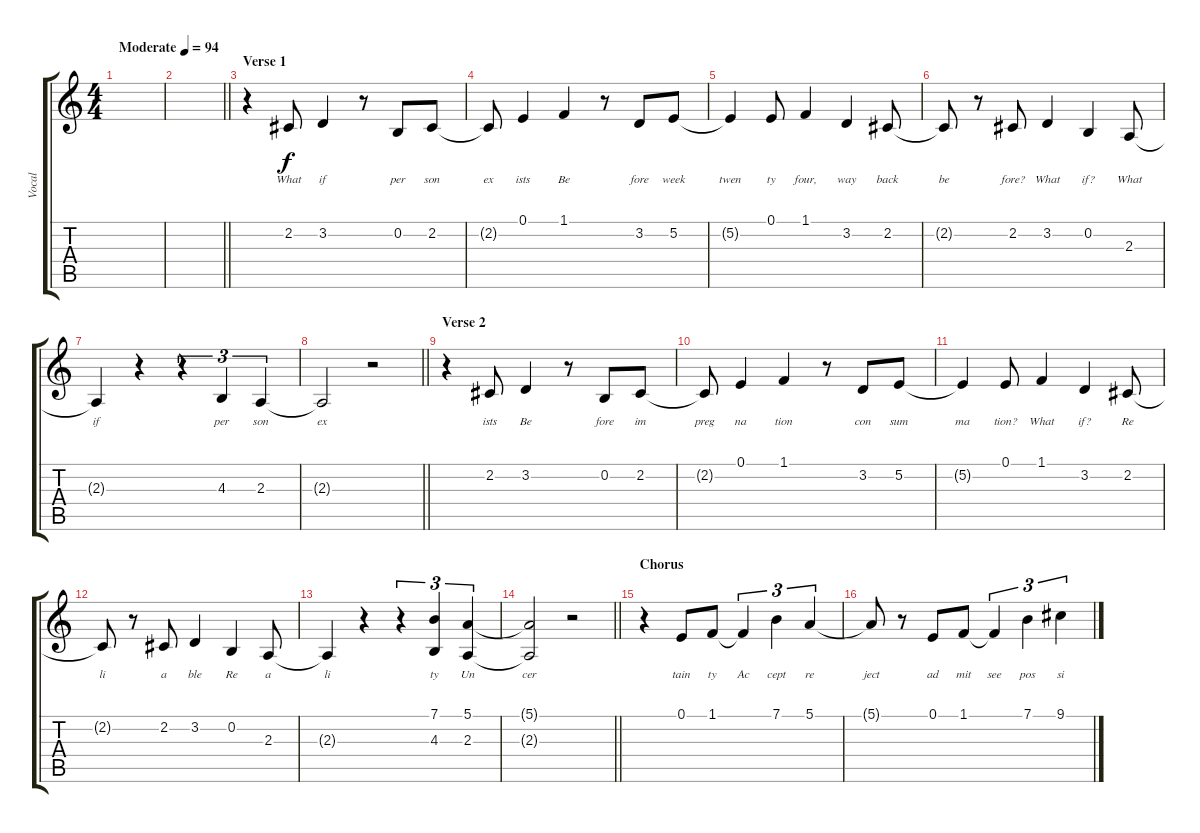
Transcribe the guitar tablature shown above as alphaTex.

\track ("Vocal" "Vocal") {instrument acousticgrandpiano}
\staff {score tabs}
\tuning (E4 B3 G3 D3 A2 E2) {hide}
\ts (4 4)
\tempo (94 "Moderate")
\clef g2
\ks c
|
\barLineRight lightlight
|
\section ("" "Verse 1")
r.4 2.2.8{lyrics (0 "What") lyrics (1 "") lyrics (2 "") lyrics (3 "") lyrics (4 "")} 3.2.4{lyrics (0 "if") lyrics (1 "") lyrics (2 "") lyrics (3 "") lyrics (4 "")} r.8 0.2.8{lyrics (0 "per") lyrics (1 "") lyrics (2 "") lyrics (3 "") lyrics (4 "")} 2.2.8{lyrics (0 "son") lyrics (1 "") lyrics (2 "") lyrics (3 "") lyrics (4 "")} |
2.2{t}.8{lyrics (0 "ex") lyrics (1 "") lyrics (2 "") lyrics (3 "") lyrics (4 "")} 0.1.4{lyrics (0 "ists") lyrics (1 "") lyrics (2 "") lyrics (3 "") lyrics (4 "")} 1.1.4{lyrics (0 "Be") lyrics (1 "") lyrics (2 "") lyrics (3 "") lyrics (4 "")} r.8 3.2.8{lyrics (0 "fore") lyrics (1 "") lyrics (2 "") lyrics (3 "") lyrics (4 "")} 5.2.8{lyrics (0 "week") lyrics (1 "") lyrics (2 "") lyrics (3 "") lyrics (4 "")} |
5.2{t}.4{lyrics (0 "twen") lyrics (1 "") lyrics (2 "") lyrics (3 "") lyrics (4 "")} 0.1.8{lyrics (0 "ty") lyrics (1 "") lyrics (2 "") lyrics (3 "") lyrics (4 "")} 1.1.4{lyrics (0 "four,") lyrics (1 "") lyrics (2 "") lyrics (3 "") lyrics (4 "")} 3.2.4{lyrics (0 "way") lyrics (1 "") lyrics (2 "") lyrics (3 "") lyrics (4 "")} 2.2.8{lyrics (0 "back") lyrics (1 "") lyrics (2 "") lyrics (3 "") lyrics (4 "")} |
2.2{t}.8{lyrics (0 "be") lyrics (1 "") lyrics (2 "") lyrics (3 "") lyrics (4 "")} r.8 2.2.8{lyrics (0 "fore?") lyrics (1 "") lyrics (2 "") lyrics (3 "") lyrics (4 "")} 3.2.4{lyrics (0 "What") lyrics (1 "") lyrics (2 "") lyrics (3 "") lyrics (4 "")} 0.2.4{lyrics (0 "if?") lyrics (1 "") lyrics (2 "") lyrics (3 "") lyrics (4 "")} 2.3.8{lyrics (0 "What") lyrics (1 "") lyrics (2 "") lyrics (3 "") lyrics (4 "")} |
2.3{t}.4{lyrics (0 "if") lyrics (1 "") lyrics (2 "") lyrics (3 "") lyrics (4 "")} r.4 r.4{tu (3 2)} 4.3.4{tu (3 2) lyrics (0 "per") lyrics (1 "") lyrics (2 "") lyrics (3 "") lyrics (4 "")} 2.3.4{tu (3 2) lyrics (0 "son") lyrics (1 "") lyrics (2 "") lyrics (3 "") lyrics (4 "")} |
\barLineRight lightlight
2.3{t}.2{lyrics (0 "ex") lyrics (1 "") lyrics (2 "") lyrics (3 "") lyrics (4 "")} r.2 |
\section ("" "Verse 2")
r.4 2.2.8{lyrics (0 "ists") lyrics (1 "") lyrics (2 "") lyrics (3 "") lyrics (4 "")} 3.2.4{lyrics (0 "Be") lyrics (1 "") lyrics (2 "") lyrics (3 "") lyrics (4 "")} r.8 0.2.8{lyrics (0 "fore") lyrics (1 "") lyrics (2 "") lyrics (3 "") lyrics (4 "")} 2.2.8{lyrics (0 "im") lyrics (1 "") lyrics (2 "") lyrics (3 "") lyrics (4 "")} |
2.2{t}.8{lyrics (0 "preg") lyrics (1 "") lyrics (2 "") lyrics (3 "") lyrics (4 "")} 0.1.4{lyrics (0 "na") lyrics (1 "") lyrics (2 "") lyrics (3 "") lyrics (4 "")} 1.1.4{lyrics (0 "tion") lyrics (1 "") lyrics (2 "") lyrics (3 "") lyrics (4 "")} r.8 3.2.8{lyrics (0 "con") lyrics (1 "") lyrics (2 "") lyrics (3 "") lyrics (4 "")} 5.2.8{lyrics (0 "sum") lyrics (1 "") lyrics (2 "") lyrics (3 "") lyrics (4 "")} |
5.2{t}.4{lyrics (0 "ma") lyrics (1 "") lyrics (2 "") lyrics (3 "") lyrics (4 "")} 0.1.8{lyrics (0 "tion?") lyrics (1 "") lyrics (2 "") lyrics (3 "") lyrics (4 "")} 1.1.4{lyrics (0 "What") lyrics (1 "") lyrics (2 "") lyrics (3 "") lyrics (4 "")} 3.2.4{lyrics (0 "if?") lyrics (1 "") lyrics (2 "") lyrics (3 "") lyrics (4 "")} 2.2.8{lyrics (0 "Re") lyrics (1 "") lyrics (2 "") lyrics (3 "") lyrics (4 "")} |
2.2{t}.8{lyrics (0 "li") lyrics (1 "") lyrics (2 "") lyrics (3 "") lyrics (4 "")} r.8 2.2.8{lyrics (0 "a") lyrics (1 "") lyrics (2 "") lyrics (3 "") lyrics (4 "")} 3.2.4{lyrics (0 "ble") lyrics (1 "") lyrics (2 "") lyrics (3 "") lyrics (4 "")} 0.2.4{lyrics (0 "Re") lyrics (1 "") lyrics (2 "") lyrics (3 "") lyrics (4 "")} 2.3.8{lyrics (0 "a") lyrics (1 "") lyrics (2 "") lyrics (3 "") lyrics (4 "")} |
2.3{t}.4{lyrics (0 "li") lyrics (1 "") lyrics (2 "") lyrics (3 "") lyrics (4 "")} r.4 r.4{tu (3 2)} (7.1 4.3).4{tu (3 2) lyrics (0 "ty") lyrics (1 "") lyrics (2 "") lyrics (3 "") lyrics (4 "")} (5.1 2.3).4{tu (3 2) lyrics (0 "Un") lyrics (1 "") lyrics (2 "") lyrics (3 "") lyrics (4 "")} |
\barLineRight lightlight
(5.1{t} 2.3{t}).2{lyrics (0 "cer") lyrics (1 "") lyrics (2 "") lyrics (3 "") lyrics (4 "")} r.2 |
\section ("" "Chorus")
r.4 0.1.8{lyrics (0 "tain") lyrics (1 "") lyrics (2 "") lyrics (3 "") lyrics (4 "")} 1.1.8{lyrics (0 "ty") lyrics (1 "") lyrics (2 "") lyrics (3 "") lyrics (4 "")} 1.1{t}.4{tu (3 2) lyrics (0 "Ac") lyrics (1 "") lyrics (2 "") lyrics (3 "") lyrics (4 "")} 7.1.4{tu (3 2) lyrics (0 "cept") lyrics (1 "") lyrics (2 "") lyrics (3 "") lyrics (4 "")} 5.1.4{tu (3 2) lyrics (0 "re") lyrics (1 "") lyrics (2 "") lyrics (3 "") lyrics (4 "")} |
5.1{t}.8{lyrics (0 "ject") lyrics (1 "") lyrics (2 "") lyrics (3 "") lyrics (4 "")} r.8 0.1.8{lyrics (0 "ad") lyrics (1 "") lyrics (2 "") lyrics (3 "") lyrics (4 "")} 1.1.8{lyrics (0 "mit") lyrics (1 "") lyrics (2 "") lyrics (3 "") lyrics (4 "")} 1.1{t}.4{tu (3 2) lyrics (0 "see") lyrics (1 "") lyrics (2 "") lyrics (3 "") lyrics (4 "")} 7.1.4{tu (3 2) lyrics (0 "pos") lyrics (1 "") lyrics (2 "") lyrics (3 "") lyrics (4 "")} 9.1.4{tu (3 2) lyrics (0 "si") lyrics (1 "") lyrics (2 "") lyrics (3 "") lyrics (4 "")}
